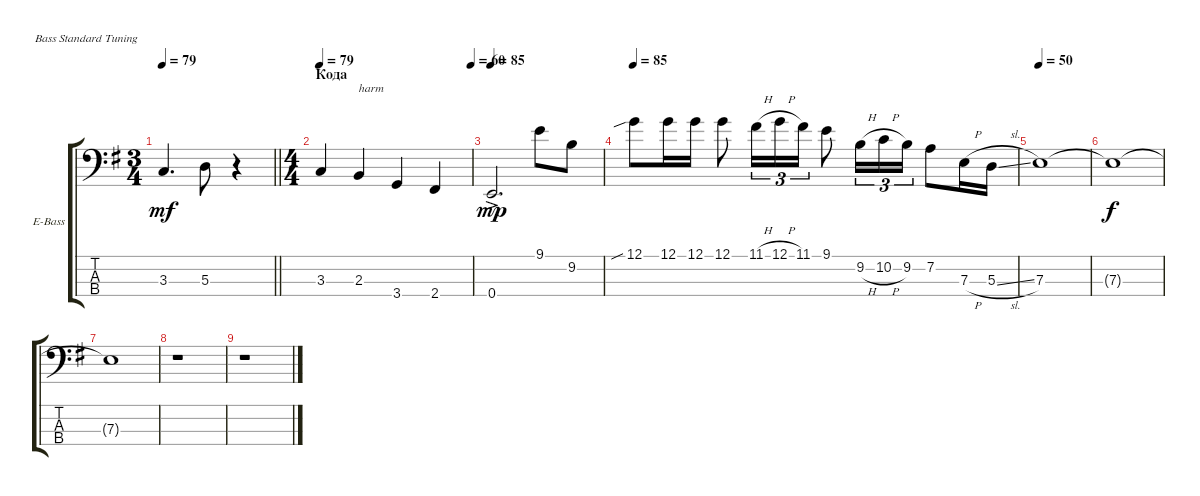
\bracketExtendMode groupsimilarinstruments
\firstSystemTrackNameOrientation horizontal
\otherSystemsTrackNameOrientation horizontal
\track ("Виталий Дубинин" "E-Bass") {instrument electricbassfinger}
\staff {score tabs}
\tuning (G2 D2 A1 E1)
\ts (3 4)
\beaming (8 2 2 2)
\tempo 79
\clef f4
\barLineRight lightlight
\ks eminor
3.3.4{d dy mf} 5.3.8 r.4 |
\ts (4 4)
\beaming (8 2 2 2 2)
\section ("" "Кода")
\tempo 79
\tempo (60 1)
3.3.4 2.3.4{txt "harm"} 3.4.4 2.4.4 |
\section ("" "")
\tempo 85
0.4{ac}.2{d dy mp} 9.1.8 9.2.8 |
\tempo 85
12.1{sib}.8 12.1.16 12.1.16 12.1.8 11.1{h}.16{tu (3 2)} 12.1{h}.16{tu (3 2)} 11.1.16{tu (3 2)} 9.1.8 9.2{h}.16{tu (3 2)} 10.2{h}.16{tu (3 2)} 9.2.16{tu (3 2)} 7.2.8 7.3{h}.16 5.3{sl}.16 |
\tempo 50
7.3.1 |
7.3{t}.1{dy f} |
7.3{t}.1 |
r.1 |
r.1
